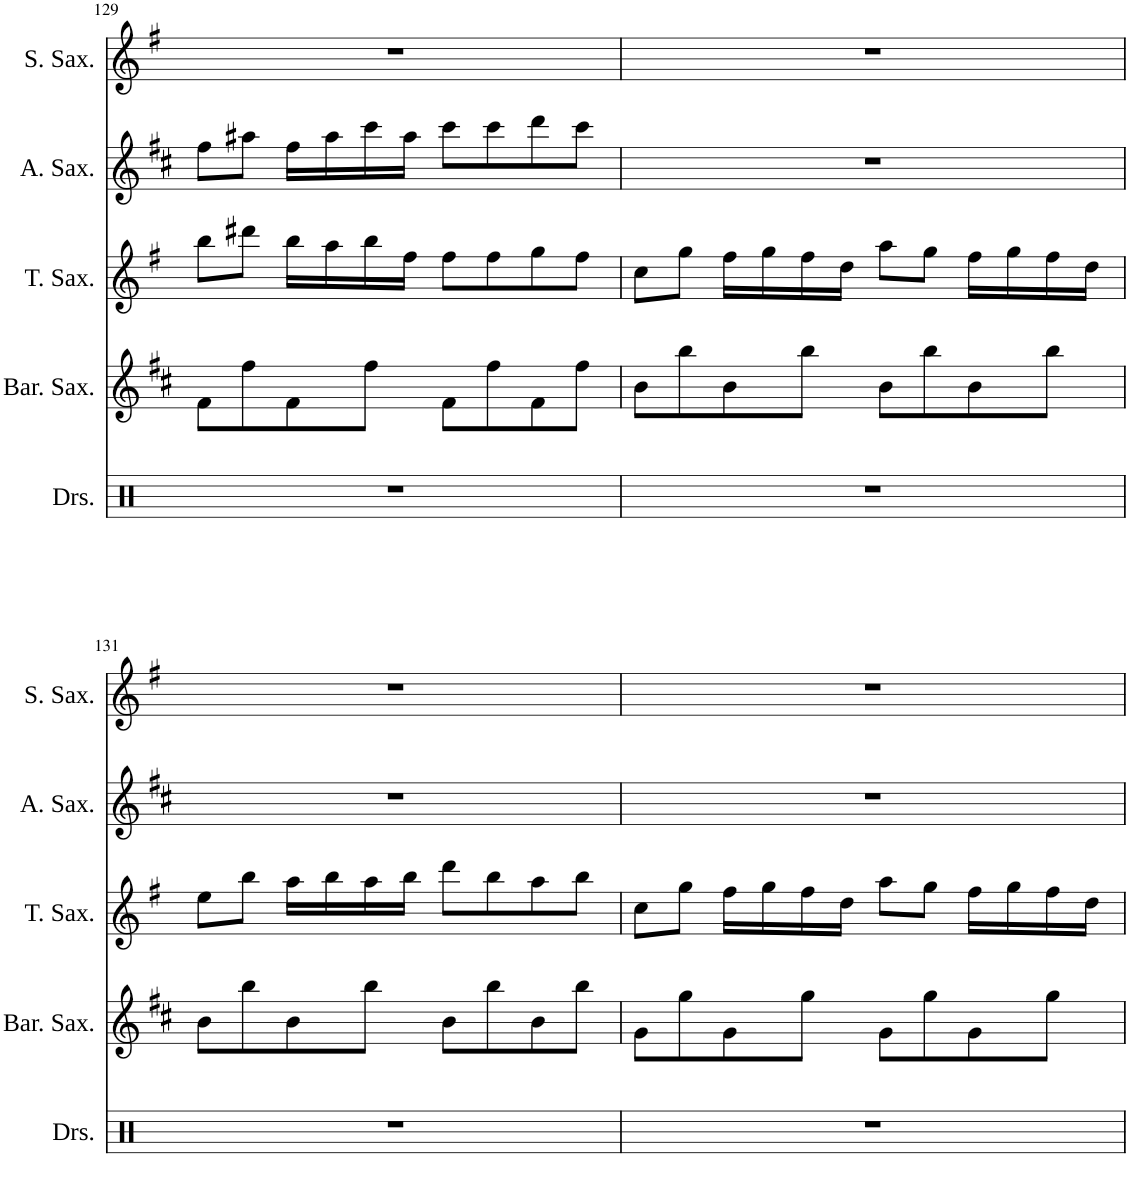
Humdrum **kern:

**kern	**kern	**kern	**kern	**kern
*part5	*part4	*part3	*part2	*part1
*staff5	*staff4	*staff3	*staff2	*staff1
*I"Drumset	*I"Baritone Saxophone	*I"Tenor Saxophone	*I"Alto Saxophone	*I"Soprano Saxophone
*I'Drs.	*I'Bar. Sax.	*I'T. Sax.	*I'A. Sax.	*I'S. Sax.
!!LO:PB:g=z
*clefX	*clefG2	*clefG2	*clefG2	*clefG2
*	*Trd12c21	*Trd8c14	*Trd5c9	*Trd1c2
*k[]	*k[f#c#]	*k[f#]	*k[f#c#]	*k[f#]
*M4/4	*M4/4	*M4/4	*M4/4	*M4/4
=129	=129	=129	=129	=129
1r	8f#\L	8bb\L	8ff#\L	1r
.	8ff#\	8ddd#X\J	8aa#X\J	.
.	8f#\	16bb\LL	16ff#\LL	.
.	.	16aa\	16aa#\	.
.	8ff#\J	16bb\	16ccc#\	.
.	.	16ff#\JJ	16aa#\JJ	.
.	8f#\L	8ff#\L	8ccc#\L	.
.	8ff#\	8ff#\	8ccc#\	.
.	8f#\	8gg\	8ddd\	.
.	8ff#\J	8ff#\J	8ccc#\J	.
=130	=130	=130	=130	=130
1r	8b\L	8cc\L	1r	1r
.	8bb\	8gg\J	.	.
.	8b\	16ff#\LL	.	.
.	.	16gg\	.	.
.	8bb\J	16ff#\	.	.
.	.	16dd\JJ	.	.
.	8b\L	8aa\L	.	.
.	8bb\	8gg\J	.	.
.	8b\	16ff#\LL	.	.
.	.	16gg\	.	.
.	8bb\J	16ff#\	.	.
.	.	16dd\JJ	.	.
!!LO:LB:g=z
=131	=131	=131	=131	=131
1r	8b\L	8ee\L	1r	1r
.	8bb\	8bb\J	.	.
.	8b\	16aa\LL	.	.
.	.	16bb\	.	.
.	8bb\J	16aa\	.	.
.	.	16bb\JJ	.	.
.	8b\L	8ddd\L	.	.
.	8bb\	8bb\	.	.
.	8b\	8aa\	.	.
.	8bb\J	8bb\J	.	.
=132	=132	=132	=132	=132
1r	8g\L	8cc\L	1r	1r
.	8gg\	8gg\J	.	.
.	8g\	16ff#\LL	.	.
.	.	16gg\	.	.
.	8gg\J	16ff#\	.	.
.	.	16dd\JJ	.	.
.	8g\L	8aa\L	.	.
.	8gg\	8gg\J	.	.
.	8g\	16ff#\LL	.	.
.	.	16gg\	.	.
.	8gg\J	16ff#\	.	.
.	.	16dd\JJ	.	.
=	=	=	=	=
*-	*-	*-	*-	*-
